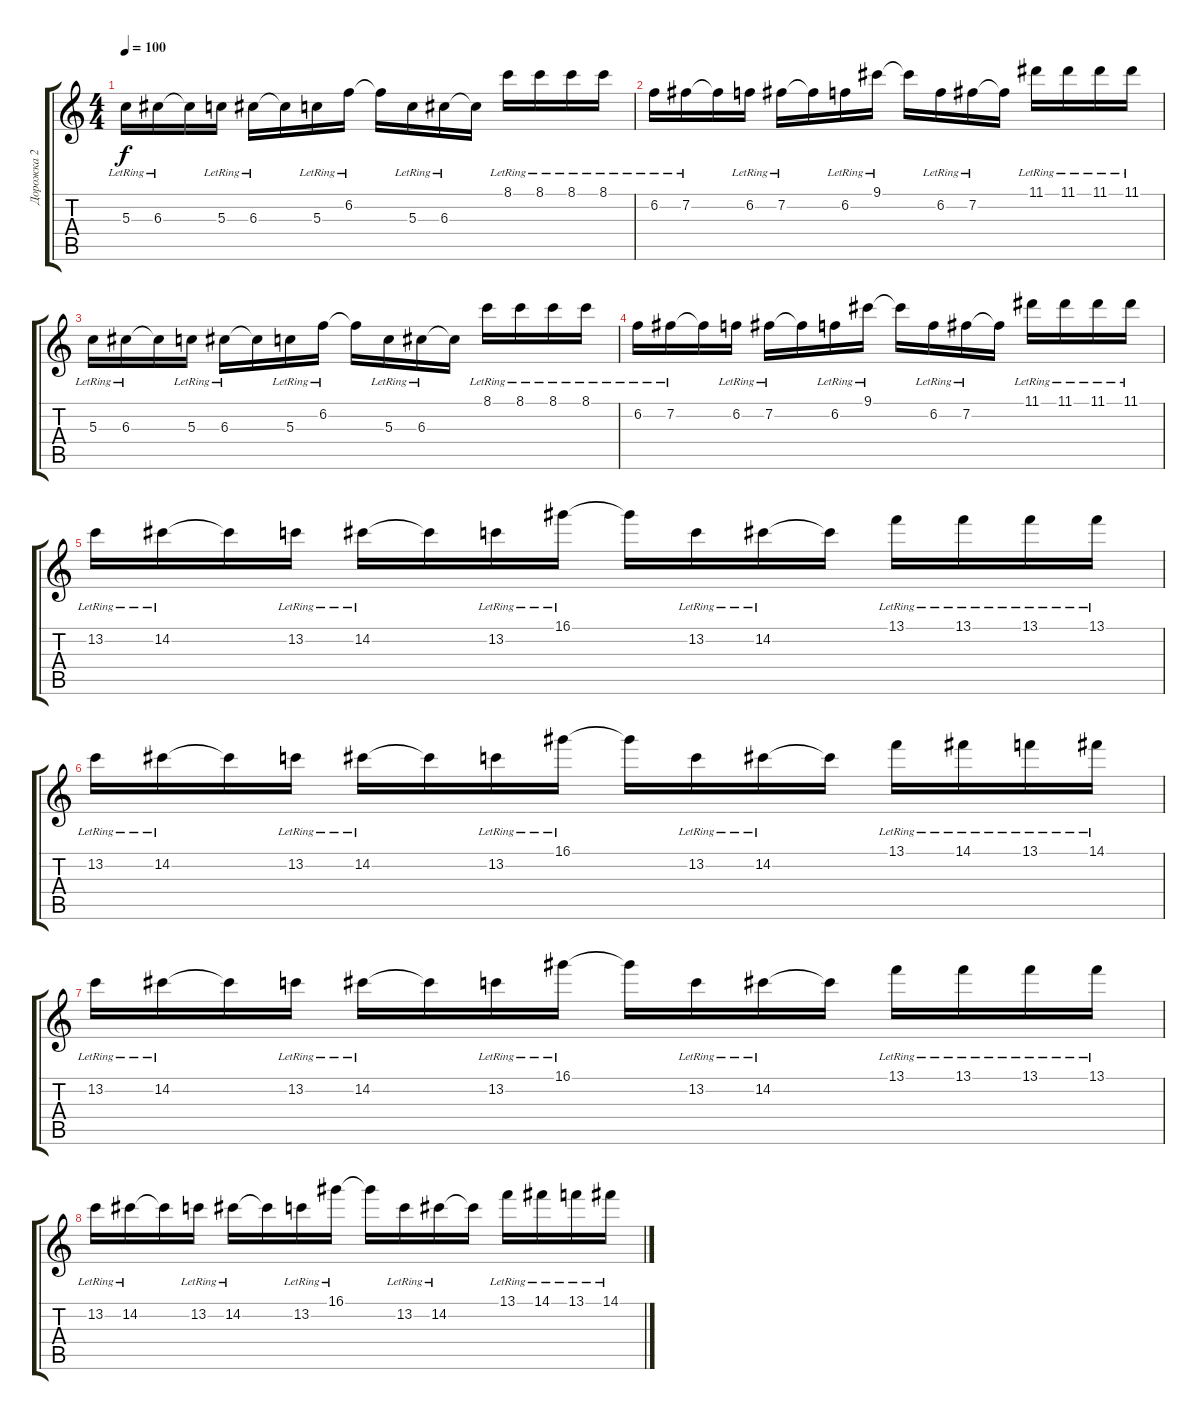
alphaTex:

\track ("Дорожка 2" "Дорожка 2") {instrument electricguitarclean}
\staff {score tabs}
\tuning (E4 B3 G3 D3 A2 Db2) {hide}
\ts (4 4)
\tempo 100
\clef g2
\ks c
5.3{lr}.16{dy f volume 12 instrument overdrivenguitar} 6.3{lr}.16 6.3{t}.16 5.3{lr}.16 6.3{lr}.16 6.3{t}.16 5.3{lr}.16 6.2{lr}.16 6.2{t}.16 5.3{lr}.16 6.3{lr}.16 6.3{t}.16 8.1{lr}.16 8.1{lr}.16 8.1{lr}.16 8.1{lr}.16 |
6.2{lr}.16 7.2{lr}.16 7.2{t}.16 6.2{lr}.16 7.2{lr}.16 7.2{t}.16 6.2{lr}.16 9.1{lr}.16 9.1{t}.16 6.2{lr}.16 7.2{lr}.16 7.2{t}.16 11.1{lr}.16 11.1{lr}.16 11.1{lr}.16 11.1{lr}.16 |
5.3{lr}.16{volume 12 instrument overdrivenguitar} 6.3{lr}.16 6.3{t}.16 5.3{lr}.16 6.3{lr}.16 6.3{t}.16 5.3{lr}.16 6.2{lr}.16 6.2{t}.16 5.3{lr}.16 6.3{lr}.16 6.3{t}.16 8.1{lr}.16 8.1{lr}.16 8.1{lr}.16 8.1{lr}.16 |
6.2{lr}.16 7.2{lr}.16 7.2{t}.16 6.2{lr}.16 7.2{lr}.16 7.2{t}.16 6.2{lr}.16 9.1{lr}.16 9.1{t}.16 6.2{lr}.16 7.2{lr}.16 7.2{t}.16 11.1{lr}.16 11.1{lr}.16 11.1{lr}.16 11.1{lr}.16 |
13.2{lr}.16 14.2{lr}.16 14.2{t}.16 13.2{lr}.16 14.2{lr}.16 14.2{t}.16 13.2{lr}.16 16.1{lr}.16 16.1{t}.16 13.2{lr}.16 14.2{lr}.16 14.2{t}.16 13.1{lr}.16 13.1{lr}.16 13.1{lr}.16 13.1{lr}.16 |
13.2{lr}.16 14.2{lr}.16 14.2{t}.16 13.2{lr}.16 14.2{lr}.16 14.2{t}.16 13.2{lr}.16 16.1{lr}.16 16.1{t}.16 13.2{lr}.16 14.2{lr}.16 14.2{t}.16 13.1{lr}.16 14.1{lr}.16 13.1{lr}.16 14.1{lr}.16 |
13.2{lr}.16 14.2{lr}.16 14.2{t}.16 13.2{lr}.16 14.2{lr}.16 14.2{t}.16 13.2{lr}.16 16.1{lr}.16 16.1{t}.16 13.2{lr}.16 14.2{lr}.16 14.2{t}.16 13.1{lr}.16 13.1{lr}.16 13.1{lr}.16 13.1{lr}.16 |
13.2{lr}.16 14.2{lr}.16 14.2{t}.16 13.2{lr}.16 14.2{lr}.16 14.2{t}.16 13.2{lr}.16 16.1{lr}.16 16.1{t}.16 13.2{lr}.16 14.2{lr}.16 14.2{t}.16 13.1{lr}.16 14.1{lr}.16 13.1{lr}.16 14.1{lr}.16
